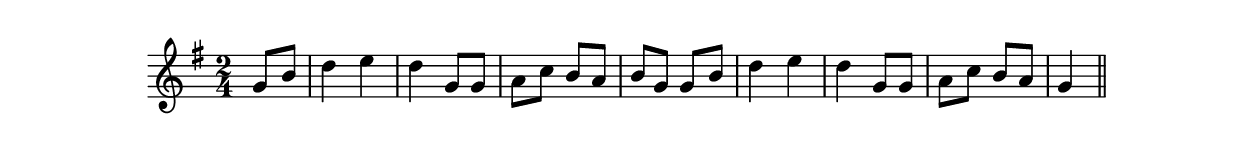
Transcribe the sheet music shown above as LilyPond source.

\version "2.14.0"
%{\header {
  title = "Ainsi Font, Font, Font (France)"
  composer = "anonymous"
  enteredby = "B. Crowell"
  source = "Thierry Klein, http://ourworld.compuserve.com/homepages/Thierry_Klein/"
}%}
\score{{\key g \major
\time 2/4
%{\tempo 8=100
%}\relative g' {
  \partial 4
  g8 b | d4 e | d g,8 g | a8 c b a | b8 g g b | d4 e | d g,8 g | a c b a | g4
  \bar "||"
}

}}